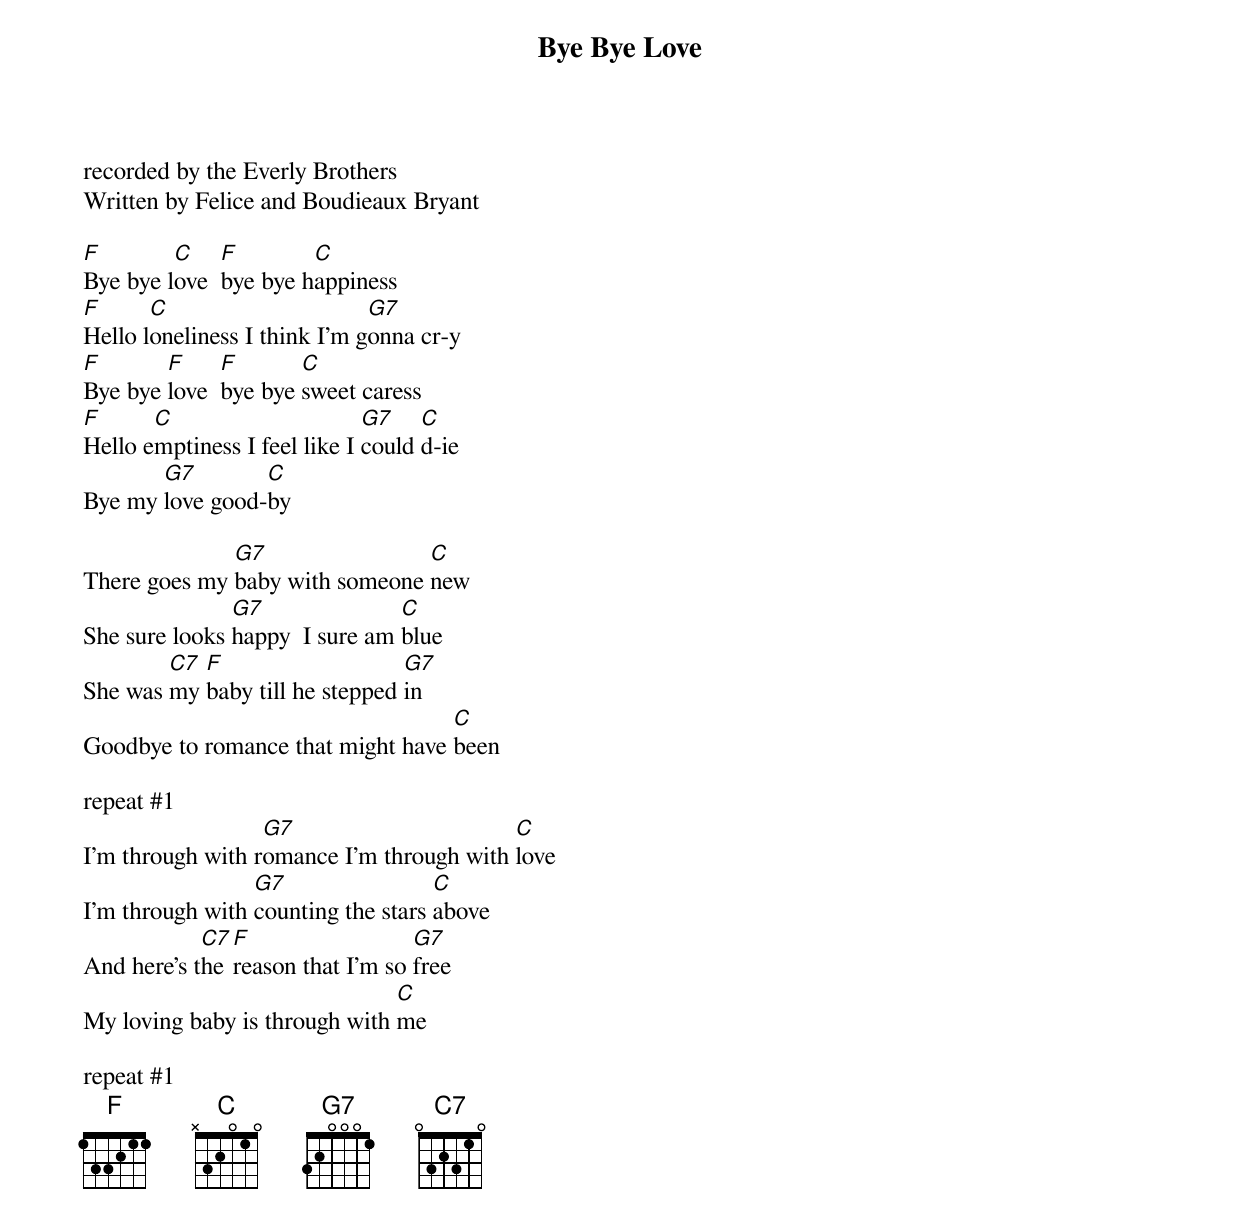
{title:Bye Bye Love}
recorded by the Everly Brothers
Written by Felice and Boudieaux Bryant

[F]Bye bye l[C]ove  [F]bye bye h[C]appiness
[F]Hello l[C]oneliness I think I'm g[G7]onna cr-y
[F]Bye bye [F]love  [F]bye bye [C]sweet caress
[F]Hello e[C]mptiness I feel like I [G7]could [C]d-ie
Bye my [G7]love good-[C]by

There goes my [G7]baby with someone [C]new
She sure looks [G7]happy  I sure am [C]blue
She was [C7]my [F]baby till he stepped [G7]in
Goodbye to romance that might have [C]been

repeat #1
I'm through with r[G7]omance I'm through with [C]love
I'm through with [G7]counting the stars [C]above
And here's t[C7]he [F]reason that I'm so [G7]free
My loving baby is through with [C]me

repeat #1
